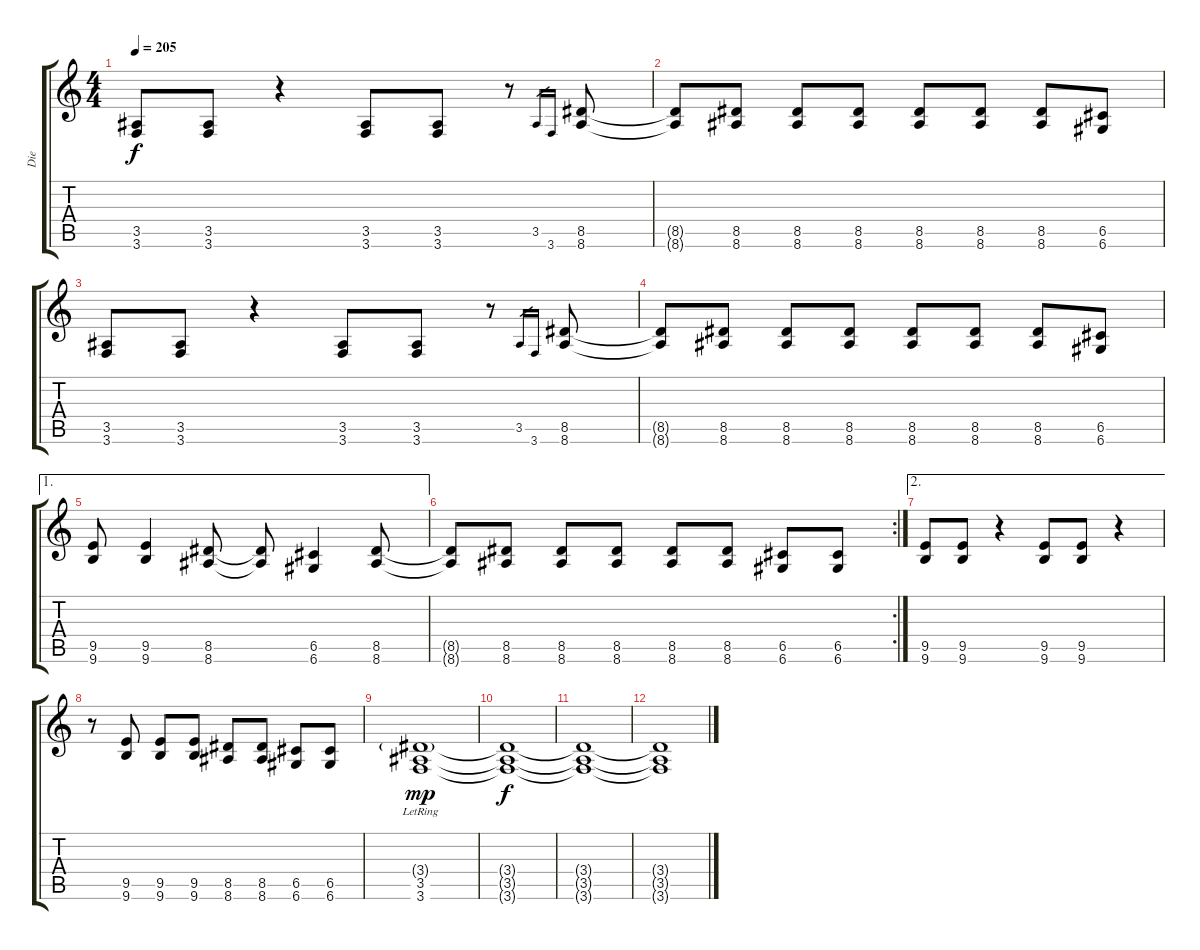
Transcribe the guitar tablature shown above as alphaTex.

\track ("Die" "Die") {instrument overdrivenguitar}
\staff {score tabs}
\tuning (D4 A3 F3 C3 G2 D2) {hide}
\ts (4 4)
\tempo 205
\clef g2
\ks c
(3.5 3.6).8{dy f} (3.5 3.6).8 r.4 (3.5 3.6).8 (3.5 3.6).8 r.8 3.5.16{gr} 3.6.16{gr} (8.5 8.6).8 |
(8.5{t} 8.6{t}).8 (8.5 8.6).8 (8.5 8.6).8 (8.5 8.6).8 (8.5 8.6).8 (8.5 8.6).8 (8.5 8.6).8 (6.5 6.6).8 |
(3.5 3.6).8 (3.5 3.6).8 r.4 (3.5 3.6).8 (3.5 3.6).8 r.8 3.5.16{gr} 3.6.16{gr} (8.5 8.6).8 |
(8.5{t} 8.6{t}).8 (8.5 8.6).8 (8.5 8.6).8 (8.5 8.6).8 (8.5 8.6).8 (8.5 8.6).8 (8.5 8.6).8 (6.5 6.6).8 |
\ae 1
(9.5 9.6).8 (9.5 9.6).4 (8.5 8.6).8 (8.5{t} 8.6{t}).8 (6.5 6.6).4 (8.5 8.6).8 |
\rc 2
(8.5{t} 8.6{t}).8 (8.5 8.6).8 (8.5 8.6).8 (8.5 8.6).8 (8.5 8.6).8 (8.5 8.6).8 (6.5 6.6).8 (6.5 6.6).8 |
\ae 2
(9.5 9.6).8 (9.5 9.6).8 r.4 (9.5 9.6).8 (9.5 9.6).8 r.4 |
r.8 (9.5 9.6).8 (9.5 9.6).8 (9.5 9.6).8 (8.5 8.6).8 (8.5 8.6).8 (6.5 6.6).8 (6.5 6.6).8 |
(3.4{g lr} 3.5{lr} 3.6{lr}).1{dy mp volume 8} |
(3.4{t} 3.5{t} 3.6{t}).1{dy f} |
(3.4{t} 3.5{t} 3.6{t}).1{volume 0} |
(3.4{t} 3.5{t} 3.6{t}).1
